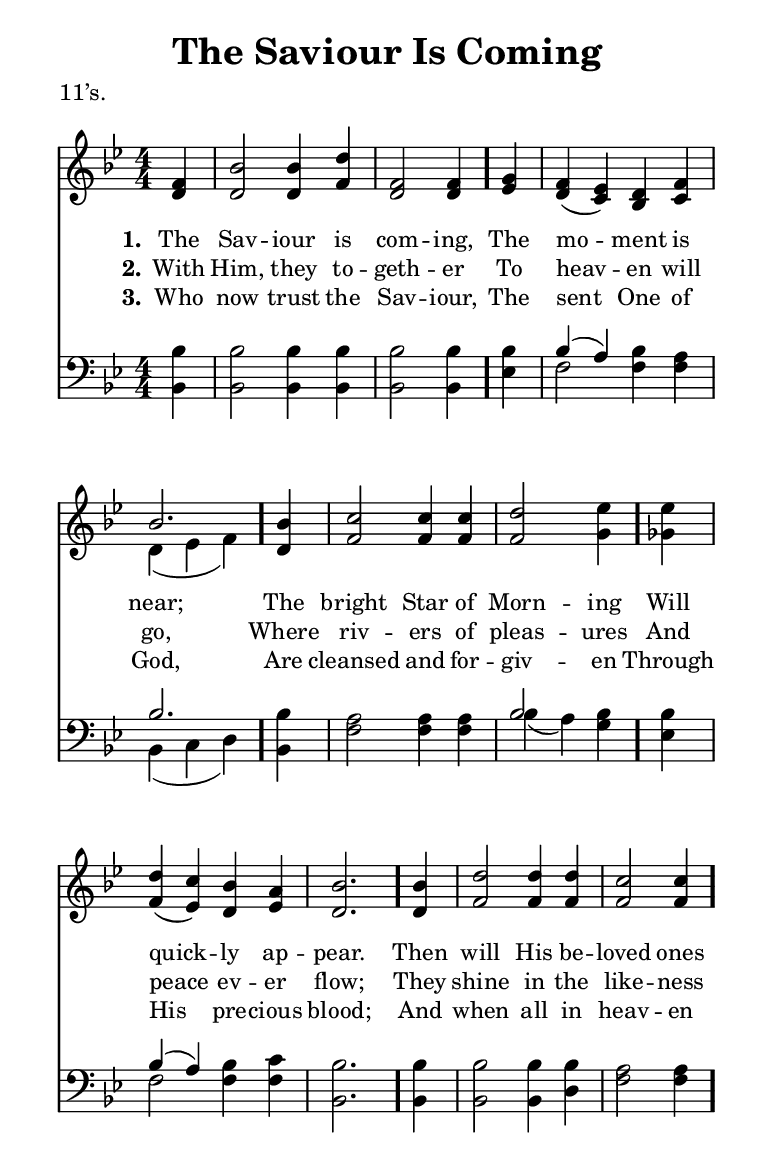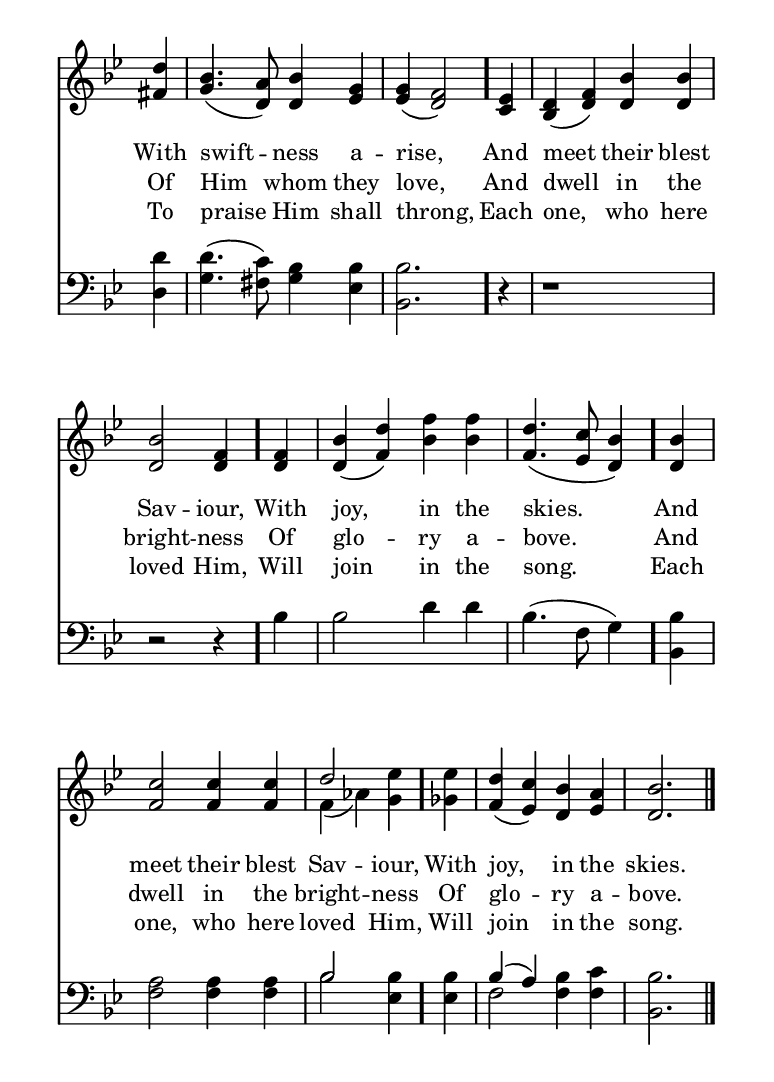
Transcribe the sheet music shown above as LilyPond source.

\include "common/global.ily"
\paper {
  \include "common/paper.ily"
  system-count = #(cond (is-eogsized 5) (#t #f))
}

\header{
  hymnnumber = "197"
  title = "The Saviour Is Coming"
  tunename = ""
  meter = "11’s."
  poet = ""
  composer = ""
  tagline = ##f
}

global = {
  \include "common/overrides.ily"
  \override Staff.TimeSignature.style = #'numbered % original has `c`
  \time 4/4
  \override Score.MetronomeMark.transparent = ##t % hide all fermata changes too
  \tempo 4=100
  \key bes \major
  \partial 4
  \autoBeamOff
}

notesSoprano = {
\global
\relative c' {

  f4 | bes2 bes4 d | f,2 f4
  g4 | f( ees) d f | bes2. \eogbreak
  bes4 | c2 c4 c | d2 ees4
  ees | d( c) bes a | bes2. \eogbreak
  bes4 | d2 d4 d | c2 c4
  d4 | bes4.( a8) bes4 g | g4( f2) \eogbreak
  ees4 | d( f) bes bes | bes2 f4
  f4 | bes( d) f f | d4.( c8 bes4) \eogbreak
  bes4 | c2 c4 c | d2 ees4
  ees4 | d( c) bes a | bes2.

  \bar "|."

}
}

notesAlto = {
\global
\relative e' {

  d4 | d2 d4 f | d2 d4
  ees4 | d( c) bes c | d( ees f)
  d4 | f2 f4 f | f2 g4
  ges4 | f( ees) d ees | d2.
  d4 | f2 f4 f | f2 f4
  fis4 | g4.( d8) d4 ees | ees( d2)
  c4 | bes( d) d d | d2 d4
  d4 | d( f) bes bes | f4.( ees8 d4)
  d4 | f2 f4 f | f4( aes) g
  ges4 | f( ees) d ees | d2.

}
}

notesTenor = {
\global
\relative a {

  bes4 | bes2 bes4 bes | bes2 bes4
  bes4 | bes( a) bes a | bes2.
  bes4 | a2 a4 a | bes2 bes4
  bes4 | bes( a) bes c | bes2.
  bes4 | bes2 bes4 bes | a2 a4
  d4 | d4.( c8) bes4 bes | bes2.
  r4 | r1 | r2 r4
  bes4 | bes2 d4 d | bes4.( f8 g4)
  bes4 | a2 a4 a | bes2 bes4
  bes4 | bes( a) bes c | bes2.

}
}

notesBass = {
\global
\relative f, {

  bes4 | bes2 bes4 bes | bes2 bes4
  ees4 | f2 f4 f | bes,( c d)
  bes4 | f'2 f4 f | bes( a) g
  ees4 | f2 f4 f | bes,2.
  bes4 | bes2 bes4 d | f2 f4
  d4 | g4.( fis8) g4 ees | bes2.
  r4 | r1 | r2 r4
  r4 | r1 | r2 r4
  bes4 | f'2 f4 f | bes2
  ees,4 ees | f2 f4 f | bes,2.

}
}

wordsA = \lyricmode {
\set stanza = "1."

The Sav -- iour is com -- ing, \bar "."
The mo -- ment is near; \bar "."
The bright Star of Morn -- ing \bar "."
Will quick -- ly ap -- pear. \bar "."
Then will His be -- loved ones \bar "."
With swift -- ness a -- rise, \bar "."
And meet their blest Sav -- iour, \bar "."
With joy, in the skies. \bar "."
%{HIDE>%} And meet their blest Sav -- iour, \bar "."
With joy, in the skies. %{<HIDE%} \bar "."

}

wordsB = \lyricmode {
\set stanza = "2."

With Him, they to -- geth -- er
To heav -- en will go,
Where riv -- ers of pleas -- ures
And peace ev -- er flow;
They shine in the like -- ness
Of Him whom they love,
And dwell in the bright -- ness
Of glo -- ry a -- bove.
%{HIDE>%} And dwell in the bright -- ness
Of glo -- ry a -- bove. %{<HIDE%}

}

wordsC = \lyricmode {
\set stanza = "3."

Who now trust the Sav -- iour,
The sent One of God,
Are cleansed and for -- giv -- en
Through His pre -- cious blood;
And when all in heav -- en
To praise Him shall throng,
Each one, who here loved Him,
Will join in the song.
%{HIDE>%} Each one, who here loved Him,
Will join in the song. %{<HIDE%}

}

\score {
  \context ChoirStaff <<
    \context Staff = upper <<
      \set Staff.autoBeaming = ##f
      \set ChoirStaff.systemStartDelimiter = #'SystemStartBar
      \set ChoirStaff.printPartCombineTexts = ##f
      \partcombine #'(2 . 9) \notesSoprano \notesAlto
      \context NullVoice = sopranos { \voiceOne << \notesSoprano >> }
      \context NullVoice = altos { \voiceTwo << \notesAlto >> }
      \context Lyrics = one   \lyricsto sopranos \wordsA
      \context Lyrics = two   \lyricsto sopranos \wordsB
      \context Lyrics = three \lyricsto sopranos \wordsC
    >>
    \context Staff = men <<
      \set Staff.autoBeaming = ##f
      \clef bass
      \set ChoirStaff.printPartCombineTexts = ##f
      \partcombine #'(2 . 9) \notesTenor \notesBass
      \context NullVoice = tenors { \voiceOne << \notesTenor >> }
      \context NullVoice = basses { \voiceTwo << \notesBass >> }
    >>
  >>
  \layout {
    \include "common/layout.ily"
  }
  \midi{
    \include "common/midi.ily"
  }
}

\version "2.19.49"  % necessary for upgrading to future LilyPond versions.

% vi:set et ts=2 sw=2 ai nocindent syntax=lilypond:
